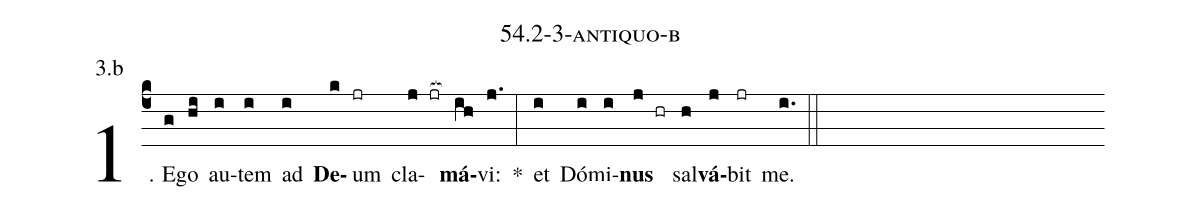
name: 54.2-3-antiquo-b;
annotation: 3.b;
%%
(c4)1. E(g)go(hi) au(i)tem(i) ad(i) <b>De</b>(k)um(jr) cla(j jr[ocb:1{])<b>má</b>(ih[ocb:0}])vi:(j.) *(:) et(i) Dó(i)mi(i)<b>nus</b>(j hr) sal(h)<b>vá</b>(j)bit(jr) me.(i.) (::)


%E(i) u(i) o(j) u(h) a(j) e.(i.) (::)
